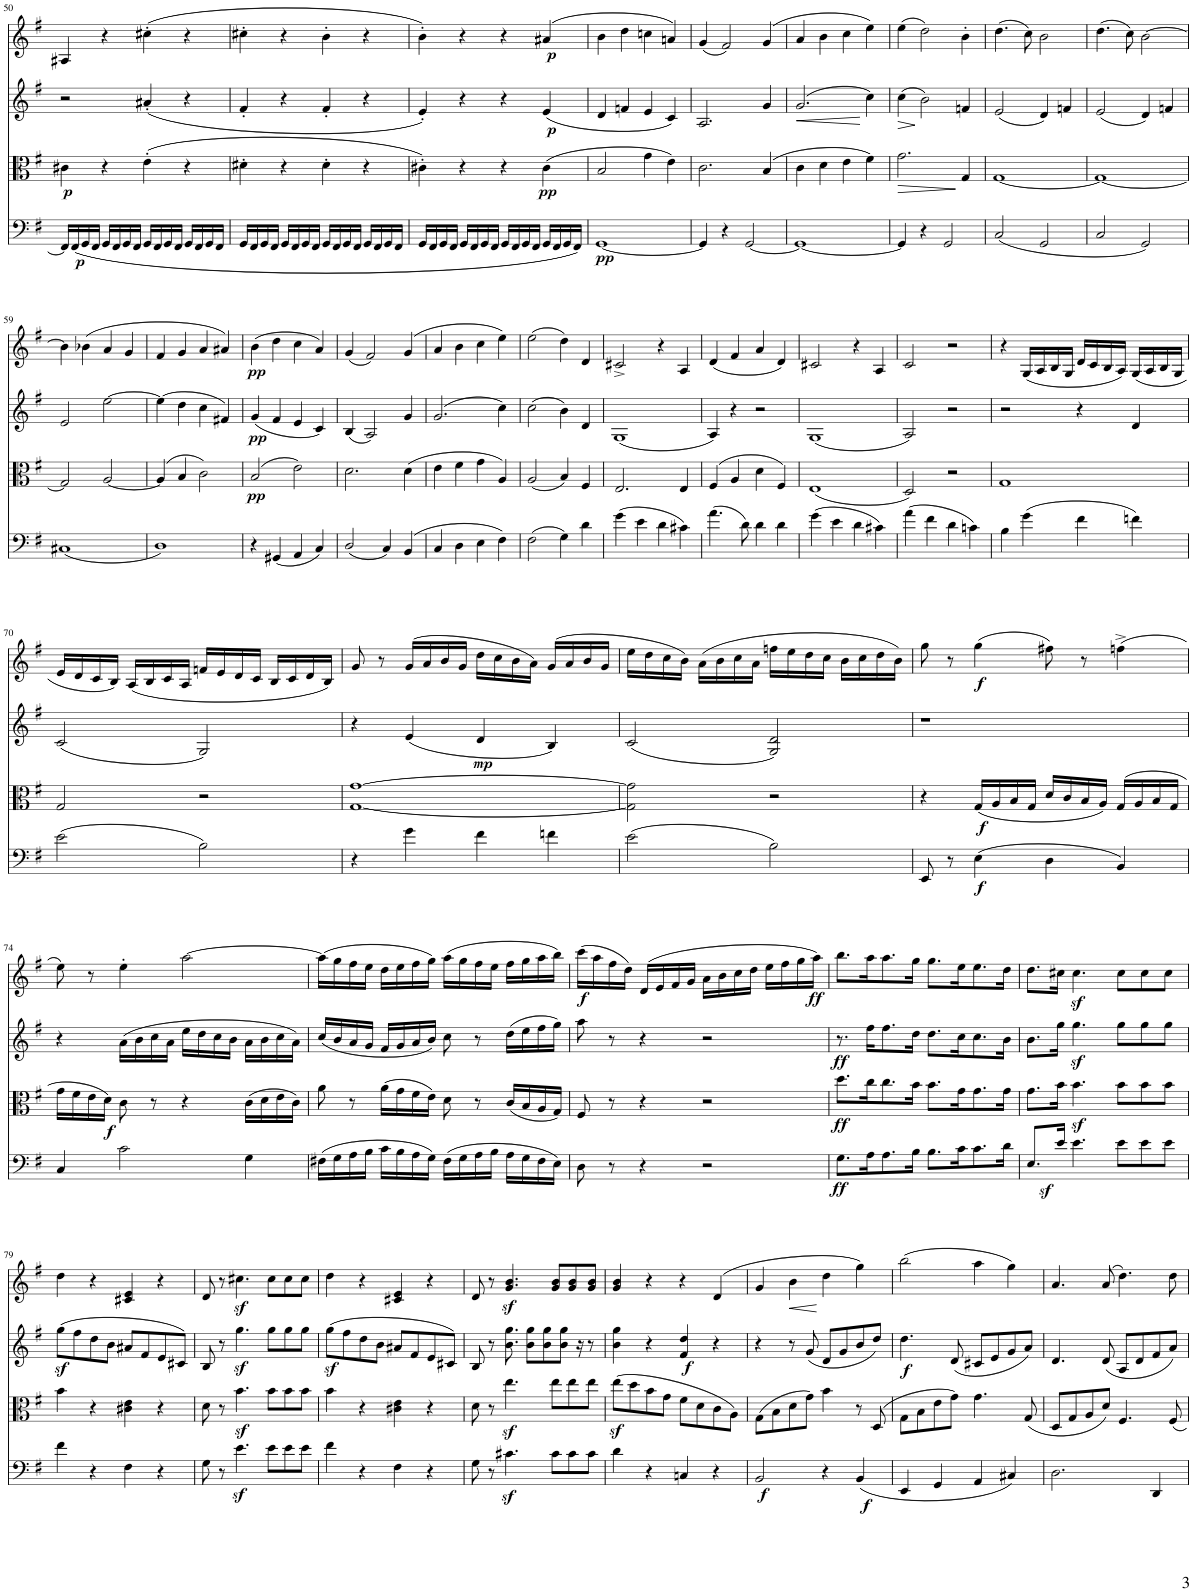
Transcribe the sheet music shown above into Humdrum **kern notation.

**kern	**dynam	**kern	**dynam	**kern	**dynam	**kern	**dynam
*part4	*part4	*part3	*part3	*part2	*part2	*part1	*part1
*staff4	*staff4	*staff3	*staff3	*staff2	*staff2	*staff1	*staff1
*I"Violoncello	*	*I"Viola	*	*I"Violin	*	*I"Violin	*
*I'Vc	*	*I'Vla	*	*I'Vln	*	*I'Vln	*
!!LO:PB:g=z
*clefF4	*	*clefC3	*	*clefG2	*	*clefG2	*
*k[f#]	*	*k[f#]	*	*k[f#]	*	*k[f#]	*
*M4/4	*	*M4/4	*	*M4/4	*	*M4/4	*
*met(c)	*	*met(c)	*	*met(c)	*	*met(c)	*
=50	=50	=50	=50	=50	=50	=50	=50
!	!	!	!LO:DY:b	!	!	!	!
16FF#/LL]	.	4c#X\	p	2r	.	4A#X/	.
!	!LO:DY:b	!	!	!	!	!	!
(16FF#/	p	.	.	.	.	.	.
16GG/	.	.	.	.	.	.	.
16FF#/JJ	.	.	.	.	.	.	.
16GG/LL	.	4r	.	.	.	4r	.
16FF#/	.	.	.	.	.	.	.
16GG/	.	.	.	.	.	.	.
16FF#/JJ	.	.	.	.	.	.	.
16GG/LL	.	(4e'\	.	(4a#X'/	.	(4cc#X'\	.
16FF#/	.	.	.	.	.	.	.
16GG/	.	.	.	.	.	.	.
16FF#/JJ	.	.	.	.	.	.	.
16GG/LL	.	4r	.	4r	.	4r	.
16FF#/	.	.	.	.	.	.	.
16GG/	.	.	.	.	.	.	.
16FF#/JJ	.	.	.	.	.	.	.
=51	=51	=51	=51	=51	=51	=51	=51
16GG/LL	.	4d#X'\	.	4f#'/	.	4cc#X'\	.
16FF#/	.	.	.	.	.	.	.
16GG/	.	.	.	.	.	.	.
16FF#/JJ	.	.	.	.	.	.	.
16GG/LL	.	4r	.	4r	.	4r	.
16FF#/	.	.	.	.	.	.	.
16GG/	.	.	.	.	.	.	.
16FF#/JJ	.	.	.	.	.	.	.
16GG/LL	.	4d#'\	.	4f#'/	.	4b'\	.
16FF#/	.	.	.	.	.	.	.
16GG/	.	.	.	.	.	.	.
16FF#/JJ	.	.	.	.	.	.	.
16GG/LL	.	4r	.	4r	.	4r	.
16FF#/	.	.	.	.	.	.	.
16GG/	.	.	.	.	.	.	.
16FF#/JJ	.	.	.	.	.	.	.
=52	=52	=52	=52	=52	=52	=52	=52
16GG/LL	.	4c#X'\)	.	4e'/)	.	4b'\)	.
16FF#/	.	.	.	.	.	.	.
16GG/	.	.	.	.	.	.	.
16FF#/JJ	.	.	.	.	.	.	.
16GG/LL	.	4r	.	4r	.	4r	.
16FF#/	.	.	.	.	.	.	.
16GG/	.	.	.	.	.	.	.
16FF#/JJ	.	.	.	.	.	.	.
16GG/LL	.	4r	.	4r	.	4r	.
16FF#/	.	.	.	.	.	.	.
16GG/	.	.	.	.	.	.	.
16FF#/JJ	.	.	.	.	.	.	.
!	!	!	!LO:DY:b	!	!LO:DY:b	!	!LO:DY:b
16GG/LL	.	(4c#\	pp	(4e/	p	(4a#X/	p
16FF#/	.	.	.	.	.	.	.
16GG/	.	.	.	.	.	.	.
16FF#/JJ)	.	.	.	.	.	.	.
=53	=53	=53	=53	=53	=53	=53	=53
!	!LO:DY:b	!	!	!	!	!	!
[1GG	pp	2B/	.	4d/	.	4b\	.
.	.	.	.	4fn/	.	4dd\	.
.	.	4g\	.	4e/	.	4ccn\	.
.	.	4e\)	.	4c/)	.	4an/)	.
=54	=54	=54	=54	=54	=54	=54	=54
4GG/]	.	2.c\	.	2.A/	.	(4g/	.
4r	.	.	.	.	.	2f#/)	.
[2GG/	.	.	.	.	.	.	.
.	.	(4B/	.	4g/	.	(4g/	.
=55	=55	=55	=55	=55	=55	=55	=55
!	!	!	!	!	!LO:HP:b	!	!
1GG_	.	4c\	.	(2.g/	<	4a/	.
.	.	4d\	.	.	.	4b\	.
.	.	4e\	.	.	.	4cc\	.
.	.	4f#\)	.	4cc\)	[	4ee\)	.
=56	=56	=56	=56	=56	=56	=56	=56
!	!	!	!LO:HP:b	!	!LO:HP:b	!	!
4GG/]	.	2.g\	>	(4cc\	>	(4ee\	.
4r	.	.	.	2b\)	]	2dd\)	.
2GG/	.	.	.	.	.	.	.
.	.	4G/	]	4fn/	.	4b'\	.
=57	=57	=57	=57	=57	=57	=57	=57
(2C/	.	[1G	.	(2e/	.	(4.dd\	.
.	.	.	.	.	.	8cc\)	.
2GG/	.	.	.	4d/)	.	2b\	.
.	.	.	.	4fn/	.	.	.
=58	=58	=58	=58	=58	=58	=58	=58
2C/	.	1G_	.	(2e/	.	(4.dd\	.
.	.	.	.	.	.	8cc\)	.
2GG/)	.	.	.	4d/)	.	[2b\	.
.	.	.	.	4fn/	.	.	.
!!LO:LB:g=z
=59	=59	=59	=59	=59	=59	=59	=59
(1C#X	.	2G/]	.	2e/	.	4b\]	.
.	.	.	.	.	.	(4b-X\	.
.	.	[2A/	.	[2ee\	.	4a/	.
.	.	.	.	.	.	4g/	.
=60	=60	=60	=60	=60	=60	=60	=60
1D)	.	(4A/]	.	(4ee\]	.	4f#/	.
.	.	4B/	.	4dd\	.	4g/	.
.	.	2c\)	.	4cc\	.	4a/	.
.	.	.	.	4f#X/)	.	4a#X/)	.
=61	=61	=61	=61	=61	=61	=61	=61
!	!	!	!LO:DY:b	!	!LO:DY:b	!	!LO:DY:b
4r	.	(2B/	pp	(4g/	pp	(4b\	pp
(4GG#X/	.	.	.	4f#/	.	4dd\	.
4AA/	.	2e\)	.	4e/	.	4cc\	.
4C/)	.	.	.	4c/)	.	4a/)	.
=62	=62	=62	=62	=62	=62	=62	=62
(2D/	.	2.d\	.	(4B/	.	(4g/	.
.	.	.	.	2A/)	.	2f#/)	.
4C/)	.	.	.	.	.	.	.
(4BB/	.	(4d\	.	4g/	.	(4g/	.
=63	=63	=63	=63	=63	=63	=63	=63
4C/	.	4e\	.	(2.g/	.	4a/	.
4D\	.	4f#\	.	.	.	4b\	.
4E\	.	4g\	.	.	.	4cc\	.
4F#\)	.	4A/)	.	4cc\)	.	4ee\)	.
=64	=64	=64	=64	=64	=64	=64	=64
(2F#\	.	(2A/	.	(2cc\	.	(2ee\	.
4G\)	.	4B/)	.	4b\)	.	4dd\)	.
4d\	.	4F#/	.	4d/	.	4d/	.
=65	=65	=65	=65	=65	=65	=65	=65
(4g\	.	2.E/	.	(1G	.	2c#X^/	.
4e\	.	.	.	.	.	.	.
4d\	.	.	.	.	.	4r	.
4c#X\)	.	4E/	.	.	.	4A/	.
=66	=66	=66	=66	=66	=66	=66	=66
(4.a\	.	(4F#/	.	4A/)	.	(4d/	.
.	.	4A/	.	4r	.	4f#/	.
8d\)	.	.	.	.	.	.	.
4d\	.	4d\	.	2r	.	4a/	.
4d\	.	4F#/)	.	.	.	4d/)	.
=67	=67	=67	=67	=67	=67	=67	=67
(4g\	.	(1E	.	(1G	.	2c#X/	.
4e\	.	.	.	.	.	.	.
4d\	.	.	.	.	.	4r	.
4c#X\)	.	.	.	.	.	4A/	.
=68	=68	=68	=68	=68	=68	=68	=68
(4a\	.	2D/)	.	2A/)	.	2c/	.
4f#\	.	.	.	.	.	.	.
4d\	.	2r	.	2r	.	2r	.
4cn\)	.	.	.	.	.	.	.
=69	=69	=69	=69	=69	=69	=69	=69
4B\	.	1G	.	2r	.	4r	.
(4g\	.	.	.	.	.	(16G/LL	.
.	.	.	.	.	.	16A/	.
.	.	.	.	.	.	16B/	.
.	.	.	.	.	.	16G/JJ	.
4f#\	.	.	.	4r	.	16d/LL	.
.	.	.	.	.	.	16c/	.
.	.	.	.	.	.	16B/	.
.	.	.	.	.	.	16A/JJ)	.
4fn\)	.	.	.	4d/	.	(16G/LL	.
.	.	.	.	.	.	16A/	.
.	.	.	.	.	.	16B/	.
.	.	.	.	.	.	16G/JJ	.
!!LO:LB:g=z
=70	=70	=70	=70	=70	=70	=70	=70
(2e\	.	2G/	.	(2c/	.	16e/LL	.
.	.	.	.	.	.	16d/	.
.	.	.	.	.	.	16c/	.
.	.	.	.	.	.	16B/JJ)	.
.	.	.	.	.	.	(16A/LL	.
.	.	.	.	.	.	16B/	.
.	.	.	.	.	.	16c/	.
.	.	.	.	.	.	16A/JJ	.
2B\)	.	2r	.	2G/)	.	16fn/LL	.
.	.	.	.	.	.	16e/	.
.	.	.	.	.	.	16d/	.
.	.	.	.	.	.	16c/JJ	.
.	.	.	.	.	.	16B/LL	.
.	.	.	.	.	.	16c/	.
.	.	.	.	.	.	16d/	.
.	.	.	.	.	.	16B/JJ)	.
=71	=71	=71	=71	=71	=71	=71	=71
4r	.	[1G [1g	.	4r	.	8g/	.
.	.	.	.	.	.	8r	.
4g\	.	.	.	(4e/	.	(16g/LL	.
.	.	.	.	.	.	16a/	.
.	.	.	.	.	.	16b/	.
.	.	.	.	.	.	16g/JJ	.
!	!	!	!	!	!LO:DY:b	!	!
4f#\	.	.	.	4d/	mp	16dd\LL	.
.	.	.	.	.	.	16cc\	.
.	.	.	.	.	.	16b\	.
.	.	.	.	.	.	16a\JJ)	.
4fn\	.	.	.	4B/)	.	(16g/LL	.
.	.	.	.	.	.	16a/	.
.	.	.	.	.	.	16b/	.
.	.	.	.	.	.	16g/JJ	.
=72	=72	=72	=72	=72	=72	=72	=72
(2e\	.	2G\] 2g\]	.	(2c/	.	16ee\LL	.
.	.	.	.	.	.	16dd\	.
.	.	.	.	.	.	16cc\	.
.	.	.	.	.	.	16b\JJ)	.
.	.	.	.	.	.	(16a\LL	.
.	.	.	.	.	.	16b\	.
.	.	.	.	.	.	16cc\	.
.	.	.	.	.	.	16a\JJ	.
2B\)	.	2r	.	2G/ 2d/)	.	16ffn\LL	.
.	.	.	.	.	.	16ee\	.
.	.	.	.	.	.	16dd\	.
.	.	.	.	.	.	16cc\JJ	.
.	.	.	.	.	.	16b\LL	.
.	.	.	.	.	.	16cc\	.
.	.	.	.	.	.	16dd\	.
.	.	.	.	.	.	16b\JJ)	.
=73	=73	=73	=73	=73	=73	=73	=73
8EE/	.	4r	.	1r	.	8gg\	.
8r	.	.	.	.	.	8r	.
!	!LO:DY:b	!	!LO:DY:b	!	!	!	!LO:DY:b
(4E\	f	(16G/LL	f	.	.	(4gg\	f
.	.	16A/	.	.	.	.	.
.	.	16B/	.	.	.	.	.
.	.	16G/JJ	.	.	.	.	.
4D\	.	16d/LL	.	.	.	8ff#X\)	.
.	.	16c/	.	.	.	.	.
.	.	16B/	.	.	.	8r	.
.	.	16A/JJ)	.	.	.	.	.
4BB/)	.	(16G/LL	.	.	.	(4ffn^\	.
.	.	16A/	.	.	.	.	.
.	.	16B/	.	.	.	.	.
.	.	16G/JJ	.	.	.	.	.
!!LO:LB:g=z
=74	=74	=74	=74	=74	=74	=74	=74
4C/	.	16g\LL	.	4r	.	8ee\)	.
.	.	16f#\	.	.	.	.	.
.	.	16e\	.	.	.	8r	.
!	!	!	!LO:DY:b	!	!	!	!
.	.	16d\JJ)	f	.	.	.	.
2c\	.	8c\	.	(16a\LL	.	4ee'\	.
.	.	.	.	16b\	.	.	.
.	.	8r	.	16cc\	.	.	.
.	.	.	.	16a\JJ	.	.	.
.	.	4r	.	16ee\LL	.	[2aa\	.
.	.	.	.	16dd\	.	.	.
.	.	.	.	16cc\	.	.	.
.	.	.	.	16b\JJ	.	.	.
4G\	.	(16c\LL	.	16a\LL	.	.	.
.	.	16d\	.	16b\	.	.	.
.	.	16e\	.	16cc\	.	.	.
.	.	16c\JJ)	.	16a\JJ)	.	.	.
=75	=75	=75	=75	=75	=75	=75	=75
(16F#X\LL	.	8a\	.	(16cc/LL	.	(16aa\LL]	.
16G\	.	.	.	16b/	.	16gg\	.
16A\	.	8r	.	16a/	.	16ff#\	.
16B\JJ	.	.	.	16g/JJ	.	16ee\JJ	.
16c\LL	.	(16a\LL	.	16f#/LL	.	16dd\LL	.
16B\	.	16g\	.	16g/	.	16ee\	.
16A\	.	16f#\	.	16a/	.	16ff#\	.
16G\JJ)	.	16e\JJ)	.	16b/JJ)	.	16gg\JJ)	.
(16F#\LL	.	8d\	.	8cc\	.	(16aa\LL	.
16G\	.	.	.	.	.	16gg\	.
16A\	.	8r	.	8r	.	16ff#\	.
16B\JJ	.	.	.	.	.	16ee\JJ	.
16A\LL	.	(16c/LL	.	(16dd\LL	.	16ff#\LL	.
16G\	.	16B/	.	16ee\	.	16gg\	.
16F#\	.	16A/	.	16ff#\	.	16aa\	.
16E\JJ)	.	16G/JJ)	.	16gg\JJ)	.	16bb\JJ)	.
=76	=76	=76	=76	=76	=76	=76	=76
!	!	!	!	!	!	!	!LO:DY:b
8D\	.	8F#/	.	8aa\	.	(16ccc\LL	f
.	.	.	.	.	.	16aa\	.
8r	.	8r	.	8r	.	16ff#\	.
.	.	.	.	.	.	16dd\JJ)	.
4r	.	4r	.	4r	.	(16d/LL	.
.	.	.	.	.	.	16e/	.
.	.	.	.	.	.	16f#/	.
.	.	.	.	.	.	16g/JJ	.
2r	.	2r	.	2r	.	16a\LL	.
.	.	.	.	.	.	16b\	.
.	.	.	.	.	.	16cc\	.
.	.	.	.	.	.	16dd\JJ	.
.	.	.	.	.	.	16ee\LL	.
.	.	.	.	.	.	16ff#\	.
.	.	.	.	.	.	16gg\	.
!	!	!	!	!	!	!	!LO:DY:b
.	.	.	.	.	.	16aa\JJ)	ff
=77	=77	=77	=77	=77	=77	=77	=77
!	!LO:DY:b	!	!LO:DY:b	!	!LO:DY:b	!	!
8.G\L	ff	8.dd\L	ff	8.r	ff	8.bb\L	.
16A\K	.	16cc\K	.	16ff#\KL	.	16aa\K	.
8.A\	.	8.cc\	.	8.ff#\	.	8.aa\	.
16B\Jk	.	16b\Jk	.	16dd\Jk	.	16gg\Jk	.
8.B\L	.	8.b\L	.	8.dd\L	.	8.gg\L	.
16c\K	.	16g\K	.	16cc\K	.	16ee\K	.
8.c\	.	8.g\	.	8.cc\	.	8.ee\	.
16d\Jk	.	16g\Jk	.	16b\Jk	.	16dd\Jk	.
=78	=78	=78	=78	=78	=78	=78	=78
*^	*	*	*	*	*	*	*
8.E/L	8ryy	.	8.g\L	.	8.b\L	.	8.dd\L	.
!	!	!LO:DY:b	!	!	!	!	!	!
.	2..ryy	sf	.	.	.	.	.	.
16e/Jk	.	.	16b\Jk	.	16gg\Jk	.	16cc#X\Jk	.
4.e\	.	.	4.bz<\	.	4.ggz<\	.	4.cc#z<\	.
8e\L	.	.	8b\L	.	8gg\L	.	8cc#\L	.
8e\	.	.	8b\	.	8gg\	.	8cc#\	.
8e\J	.	.	8b\J	.	8gg\J	.	8cc#\J	.
*v	*v	*	*	*	*	*	*	*
!!LO:LB:g=z
=79	=79	=79	=79	=79	=79	=79	=79
4f#\	.	4b\	.	(8ggz<\L	.	4dd\	.
.	.	.	.	8ff#\	.	.	.
4r	.	4r	.	8dd\	.	4r	.
.	.	.	.	8b\J	.	.	.
4F#\	.	4c#X\ 4e\	.	8a#X/L	.	4c#X/ 4e/	.
.	.	.	.	8f#/	.	.	.
4r	.	4r	.	8e/	.	4r	.
.	.	.	.	8c#X/J)	.	.	.
=80	=80	=80	=80	=80	=80	=80	=80
8G\	.	8d\	.	8B/	.	8d/	.
8r	.	8r	.	8r	.	8r	.
4.ez<\	.	4.bz<\	.	4.ggz<\	.	4.cc#Xz<\	.
8e\L	.	8b\L	.	8gg\L	.	8cc#\L	.
8e\	.	8b\	.	8gg\	.	8cc#\	.
8e\J	.	8b\J	.	8gg\J	.	8cc#\J	.
=81	=81	=81	=81	=81	=81	=81	=81
4f#\	.	4b\	.	(8ggz<\L	.	4dd\	.
.	.	.	.	8ff#\	.	.	.
4r	.	4r	.	8dd\	.	4r	.
.	.	.	.	8b\J	.	.	.
4F#\	.	4c#X\ 4e\	.	8a#X/L	.	4c#X/ 4e/	.
.	.	.	.	8f#/	.	.	.
4r	.	4r	.	8e/	.	4r	.
.	.	.	.	8c#X/J)	.	.	.
=82	=82	=82	=82	=82	=82	=82	=82
8G\	.	8d\	.	8B/	.	8d/	.
8r	.	8r	.	8r	.	8r	.
4.c#Xz<\	.	4.eez<\	.	8.b\ 8.gg\	.	4.g/z< 4.b/z<	.
.	.	.	.	8b\ 8gg\L	.	.	.
.	.	.	.	8b\ 8gg\	.	.	.
8c#\L	.	8ee\L	.	.	.	8g/ 8b/L	.
.	.	.	.	8b\ 8gg\J	.	.	.
8c#\	.	8ee\	.	.	.	8g/ 8b/	.
.	.	.	.	16r	.	.	.
8c#\J	.	8ee\J	.	8r	.	8g/ 8b/J	.
=83	=83	=83	=83	=83	=83	=83	=83
4d\	.	(8eez<\L	.	4b\ 4gg\	.	4g/ 4b/	.
.	.	8dd\	.	.	.	.	.
4r	.	8b\	.	4r	.	4r	.
.	.	8g\J	.	.	.	.	.
!	!	!	!	!	!LO:DY:b	!	!
4Cn/	.	8f#\L	.	4f#/ 4dd/	f	4r	.
.	.	8d\	.	.	.	.	.
4r	.	8c\	.	4r	.	(4d/	.
.	.	8A\J)	.	.	.	.	.
=84	=84	=84	=84	=84	=84	=84	=84
!	!LO:DY:b	!	!	!	!	!	!
2BB/	f	(8G\L	.	4r	.	4g/	.
.	.	8B\	.	.	.	.	.
!	!	!	!	!	!	!	!LO:HP:b
.	.	8d\	.	8r	.	4b\	<
.	.	8g\J)	.	(8g/	.	.	.
4r	.	4b\	.	8d/L	.	4dd\	[
.	.	.	.	8g/	.	.	.
!	!LO:DY:b	!	!	!	!	!	!
(4BB/	f	8r	.	8b/	.	4gg\)	.
.	.	(8D/	.	8dd/J)	.	.	.
=85	=85	=85	=85	=85	=85	=85	=85
!	!	!	!	!	!LO:DY:b	!	!
4EE/	.	8G\L	.	4.dd\	f	(2bb\	.
.	.	8B\	.	.	.	.	.
4GG/	.	8e\	.	.	.	.	.
.	.	8g\J)	.	(8d/	.	.	.
4AA/	.	4.g\	.	8c#X/L	.	4aa\	.
.	.	.	.	8e/	.	.	.
4C#X/)	.	.	.	8g/	.	4gg\)	.
.	.	(8G/	.	8a/J)	.	.	.
=86	=86	=86	=86	=86	=86	=86	=86
2.D\	.	8D/L	.	4.d/	.	4.a/	.
.	.	8G/	.	.	.	.	.
.	.	8A/	.	.	.	.	.
.	.	8d/J)	.	(8d/	.	(8a/	.
.	.	4.F#/	.	8A/L	.	4.dd\)	.
.	.	.	.	8d/	.	.	.
4DD/	.	.	.	8f#/	.	.	.
.	.	8F#/	.	8a/J)	.	8dd\	.
=	=	=	=	=	=	=	=
*-	*-	*-	*-	*-	*-	*-	*-
